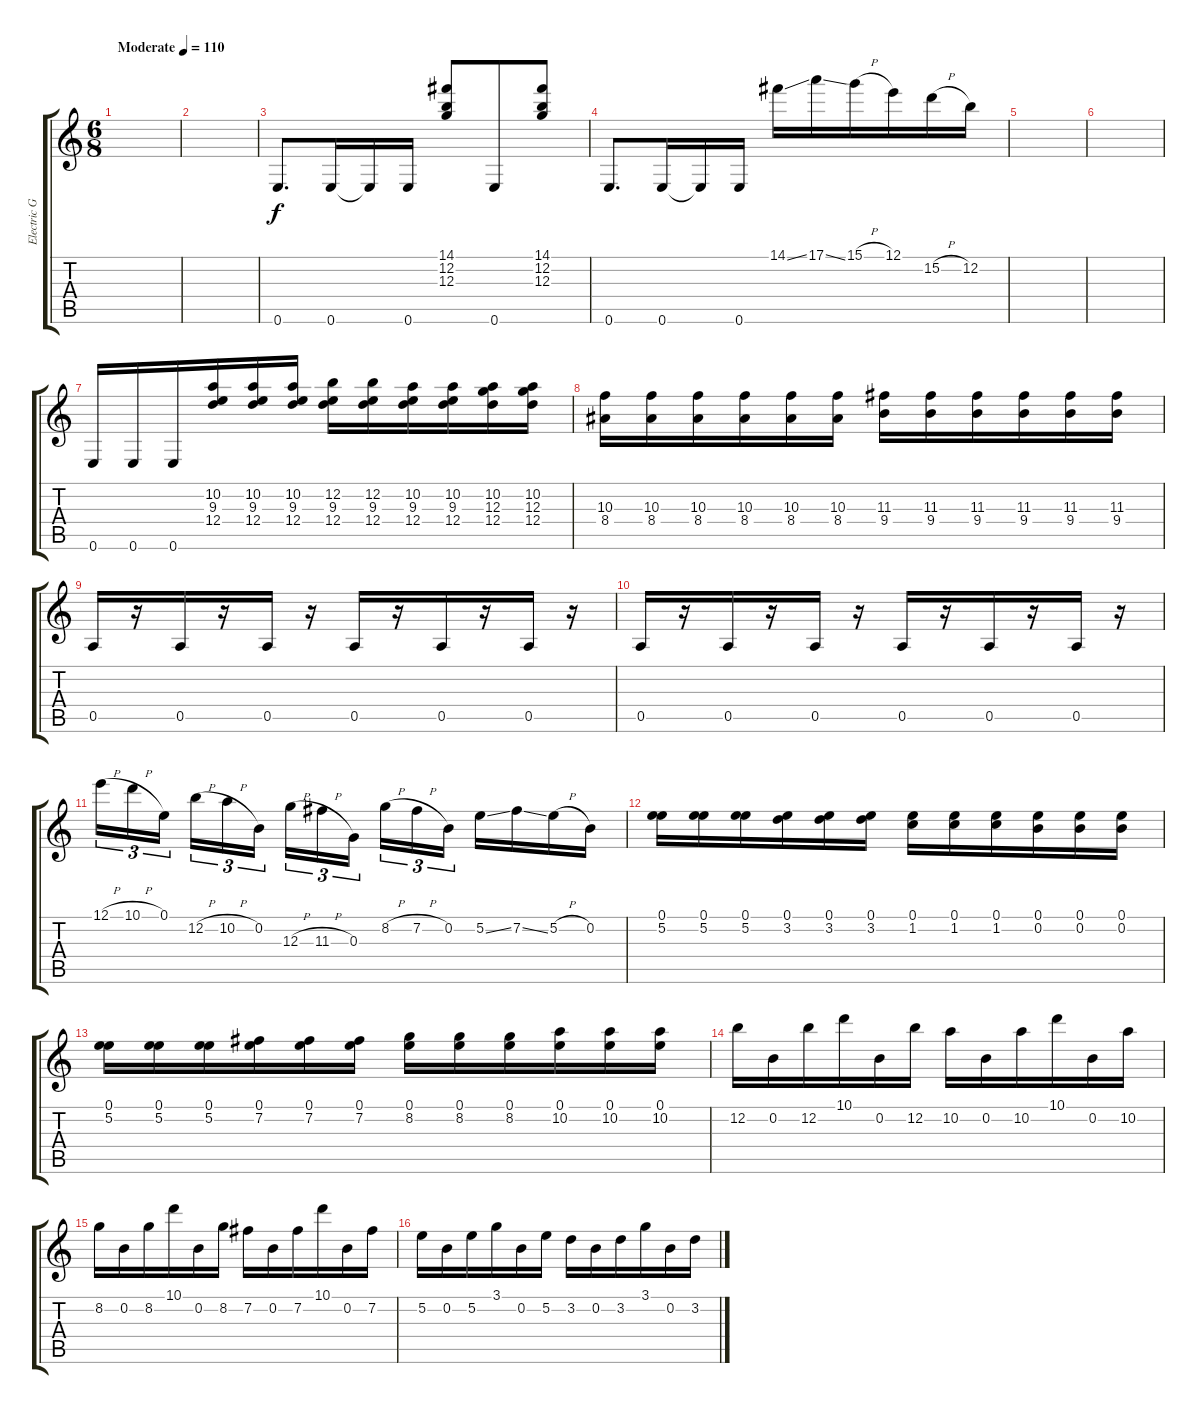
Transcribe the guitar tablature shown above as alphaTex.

\track ("Electric Guitar 2" "Electric G") {instrument electricguitarclean}
\staff {score tabs}
\tuning (E4 B3 G3 D3 A2 E2) {hide}
\ts (6 8)
\tempo (110 "Moderate")
\clef g2
\ks c
|
|
0.6.8{d} 0.6.16 0.6{t}.16 0.6.16 (14.1 12.2 12.3).8 0.6.8 (14.1 12.2 12.3).8 |
0.6.8{d} 0.6.16 0.6{t}.16 0.6.16 14.1{ss}.16 17.1{ss}.16 15.1{h}.16 12.1.16 15.2{h}.16 12.2.16 |
|
|
0.6.16 0.6.16 0.6.16 (10.2 9.3 12.4).16 (10.2 9.3 12.4).16 (10.2 9.3 12.4).16 (12.2 9.3 12.4).16 (12.2 9.3 12.4).16 (10.2 9.3 12.4).16 (10.2 9.3 12.4).16 (10.2 12.3 12.4).16 (10.2 12.3 12.4).16 |
(10.3 8.4).16 (10.3 8.4).16 (10.3 8.4).16 (10.3 8.4).16 (10.3 8.4).16 (10.3 8.4).16 (11.3 9.4).16 (11.3 9.4).16 (11.3 9.4).16 (11.3 9.4).16 (11.3 9.4).16 (11.3 9.4).16 |
0.5.16 r.16 0.5.16 r.16 0.5.16 r.16 0.5.16 r.16 0.5.16 r.16 0.5.16 r.16 |
0.5.16 r.16 0.5.16 r.16 0.5.16 r.16 0.5.16 r.16 0.5.16 r.16 0.5.16 r.16 |
12.1{h}.16{tu (3 2)} 10.1{h}.16{tu (3 2)} 0.1.16{tu (3 2)} 12.2{h}.16{tu (3 2)} 10.2{h}.16{tu (3 2)} 0.2.16{tu (3 2)} 12.3{h}.16{tu (3 2)} 11.3{h}.16{tu (3 2)} 0.3.16{tu (3 2)} 8.2{h}.16{tu (3 2)} 7.2{h}.16{tu (3 2)} 0.2.16{tu (3 2)} 5.2{ss}.16 7.2{ss}.16 5.2{h}.16 0.2.16 |
(0.1 5.2).16 (0.1 5.2).16 (0.1 5.2).16 (0.1 3.2).16 (0.1 3.2).16 (0.1 3.2).16 (0.1 1.2).16 (0.1 1.2).16 (0.1 1.2).16 (0.1 0.2).16 (0.1 0.2).16 (0.1 0.2).16 |
(0.1 5.2).16 (0.1 5.2).16 (0.1 5.2).16 (0.1 7.2).16 (0.1 7.2).16 (0.1 7.2).16 (0.1 8.2).16 (0.1 8.2).16 (0.1 8.2).16 (0.1 10.2).16 (0.1 10.2).16 (0.1 10.2).16 |
12.2.16 0.2.16 12.2.16 10.1.16 0.2.16 12.2.16 10.2.16 0.2.16 10.2.16 10.1.16 0.2.16 10.2.16 |
8.2.16 0.2.16 8.2.16 10.1.16 0.2.16 8.2.16 7.2.16 0.2.16 7.2.16 10.1.16 0.2.16 7.2.16 |
5.2.16 0.2.16 5.2.16 3.1.16 0.2.16 5.2.16 3.2.16 0.2.16 3.2.16 3.1.16 0.2.16 3.2.16
